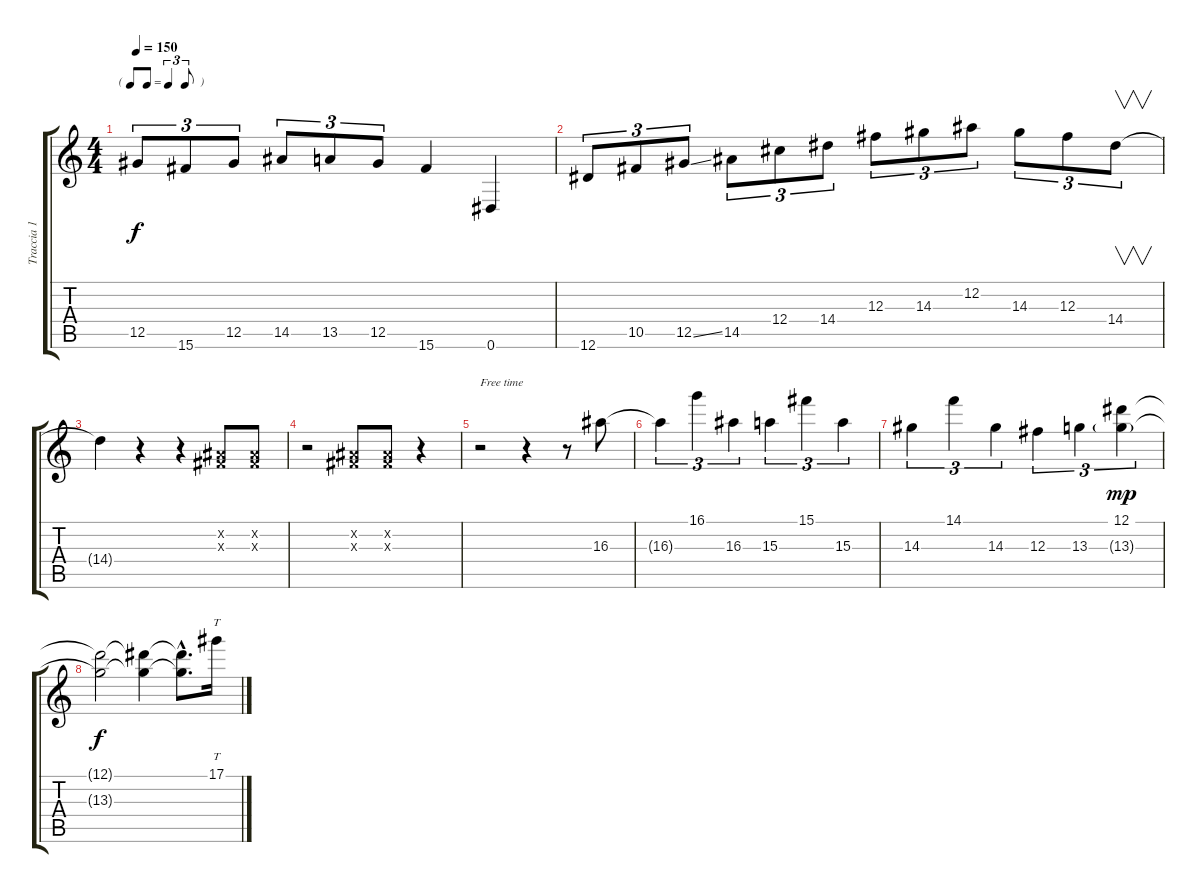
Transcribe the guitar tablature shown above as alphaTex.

\track ("Traccia 1" "Traccia 1") {instrument distortionguitar}
\staff {score tabs}
\tuning (Eb4 Bb3 Gb3 Db3 Ab2 Eb2) {hide}
\ts (4 4)
\tf triplet8th
\tempo 150
\clef g2
\ks c
12.5.8{tu (3 2) dy f} 15.6.8{tu (3 2)} 12.5.8{tu (3 2)} 14.5.8{tu (3 2)} 13.5.8{tu (3 2)} 12.5.8{tu (3 2)} 15.6.4 0.6.4 |
12.6.8{tu (3 2)} 10.5.8{tu (3 2)} 12.5{ss}.8{tu (3 2)} 14.5.8{tu (3 2)} 12.4.8{tu (3 2)} 14.4.8{tu (3 2)} 12.3.8{tu (3 2)} 14.3.8{tu (3 2)} 12.2.8{tu (3 2)} 14.3.8{tu (3 2)} 12.3.8{tu (3 2)} 14.4.8{v tu (3 2)} |
14.4{t}.4 r.4 r.4 (0.2{x} 0.3{x}).8 (0.2{x} 0.3{x}).8 |
r.2 (0.2{x} 0.3{x}).8 (0.2{x} 0.3{x}).8 r.4 |
r.2{txt "Free time"} r.4 r.8 16.3.8 |
16.3{t}.4{tu (3 2)} 16.1.4{tu (3 2)} 16.3.4{tu (3 2)} 15.3.4{tu (3 2)} 15.1.4{tu (3 2)} 15.3.4{tu (3 2)} |
14.3.4{tu (3 2)} 14.1.4{tu (3 2)} 14.3.4{tu (3 2)} 12.3.4{tu (3 2)} 13.3.4{tu (3 2)} (12.1 13.3{g}).4{tu (3 2) dy mp} |
(12.1{t} 13.3{t}).2{dy f} (12.1{t} 13.3{t}).4 (12.1{hac t} 13.3{hac t}).8{d} 17.1{h}.16{tt}
